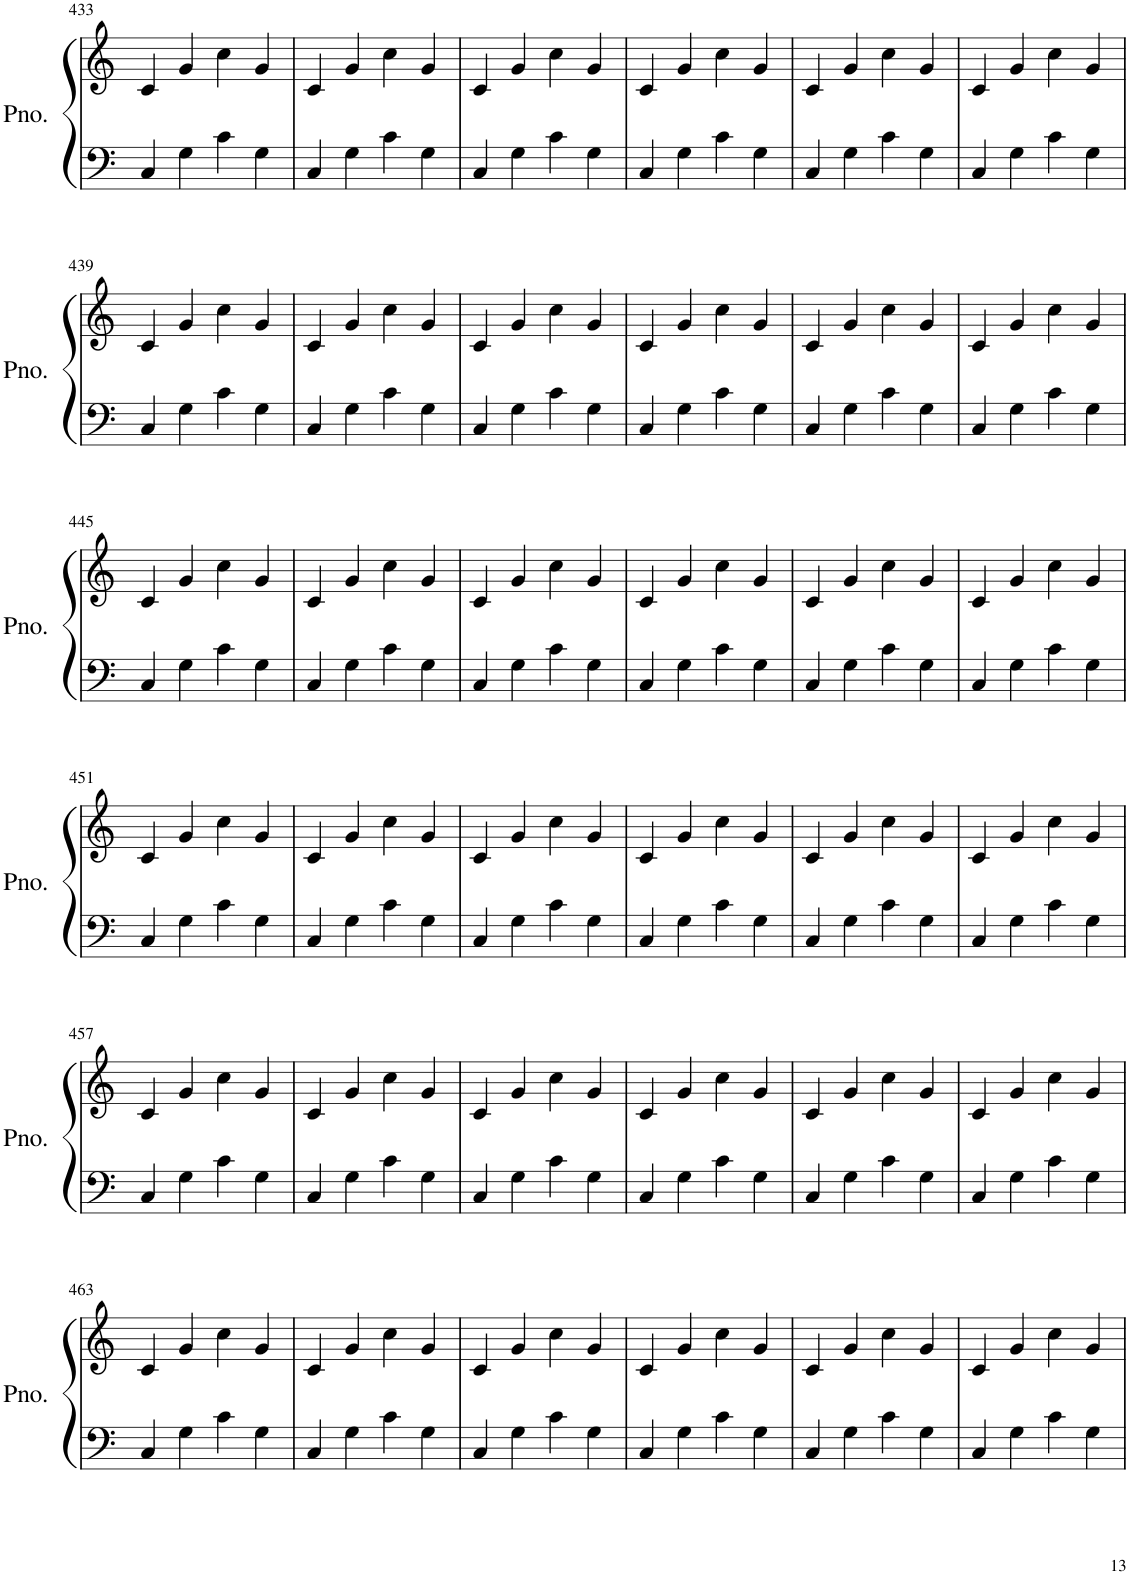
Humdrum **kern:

**kern	**kern
*part1	*part1
*staff2	*staff1
*I"Piano	*
*I'Pno.	*
!!LO:PB:g=z
*clefF4	*clefG2
*k[]	*k[]
*M4/4	*M4/4
=433	=433
4C/	4c/
4G\	4g/
4c\	4cc\
4G\	4g/
=434	=434
4C/	4c/
4G\	4g/
4c\	4cc\
4G\	4g/
=435	=435
4C/	4c/
4G\	4g/
4c\	4cc\
4G\	4g/
=436	=436
4C/	4c/
4G\	4g/
4c\	4cc\
4G\	4g/
=437	=437
4C/	4c/
4G\	4g/
4c\	4cc\
4G\	4g/
=438	=438
4C/	4c/
4G\	4g/
4c\	4cc\
4G\	4g/
!!LO:LB:g=z
=439	=439
4C/	4c/
4G\	4g/
4c\	4cc\
4G\	4g/
=440	=440
4C/	4c/
4G\	4g/
4c\	4cc\
4G\	4g/
=441	=441
4C/	4c/
4G\	4g/
4c\	4cc\
4G\	4g/
=442	=442
4C/	4c/
4G\	4g/
4c\	4cc\
4G\	4g/
=443	=443
4C/	4c/
4G\	4g/
4c\	4cc\
4G\	4g/
=444	=444
4C/	4c/
4G\	4g/
4c\	4cc\
4G\	4g/
!!LO:LB:g=z
=445	=445
4C/	4c/
4G\	4g/
4c\	4cc\
4G\	4g/
=446	=446
4C/	4c/
4G\	4g/
4c\	4cc\
4G\	4g/
=447	=447
4C/	4c/
4G\	4g/
4c\	4cc\
4G\	4g/
=448	=448
4C/	4c/
4G\	4g/
4c\	4cc\
4G\	4g/
=449	=449
4C/	4c/
4G\	4g/
4c\	4cc\
4G\	4g/
=450	=450
4C/	4c/
4G\	4g/
4c\	4cc\
4G\	4g/
!!LO:LB:g=z
=451	=451
4C/	4c/
4G\	4g/
4c\	4cc\
4G\	4g/
=452	=452
4C/	4c/
4G\	4g/
4c\	4cc\
4G\	4g/
=453	=453
4C/	4c/
4G\	4g/
4c\	4cc\
4G\	4g/
=454	=454
4C/	4c/
4G\	4g/
4c\	4cc\
4G\	4g/
=455	=455
4C/	4c/
4G\	4g/
4c\	4cc\
4G\	4g/
=456	=456
4C/	4c/
4G\	4g/
4c\	4cc\
4G\	4g/
!!LO:LB:g=z
=457	=457
4C/	4c/
4G\	4g/
4c\	4cc\
4G\	4g/
=458	=458
4C/	4c/
4G\	4g/
4c\	4cc\
4G\	4g/
=459	=459
4C/	4c/
4G\	4g/
4c\	4cc\
4G\	4g/
=460	=460
4C/	4c/
4G\	4g/
4c\	4cc\
4G\	4g/
=461	=461
4C/	4c/
4G\	4g/
4c\	4cc\
4G\	4g/
=462	=462
4C/	4c/
4G\	4g/
4c\	4cc\
4G\	4g/
!!LO:LB:g=z
=463	=463
4C/	4c/
4G\	4g/
4c\	4cc\
4G\	4g/
=464	=464
4C/	4c/
4G\	4g/
4c\	4cc\
4G\	4g/
=465	=465
4C/	4c/
4G\	4g/
4c\	4cc\
4G\	4g/
=466	=466
4C/	4c/
4G\	4g/
4c\	4cc\
4G\	4g/
=467	=467
4C/	4c/
4G\	4g/
4c\	4cc\
4G\	4g/
=468	=468
4C/	4c/
4G\	4g/
4c\	4cc\
4G\	4g/
=	=
*-	*-
